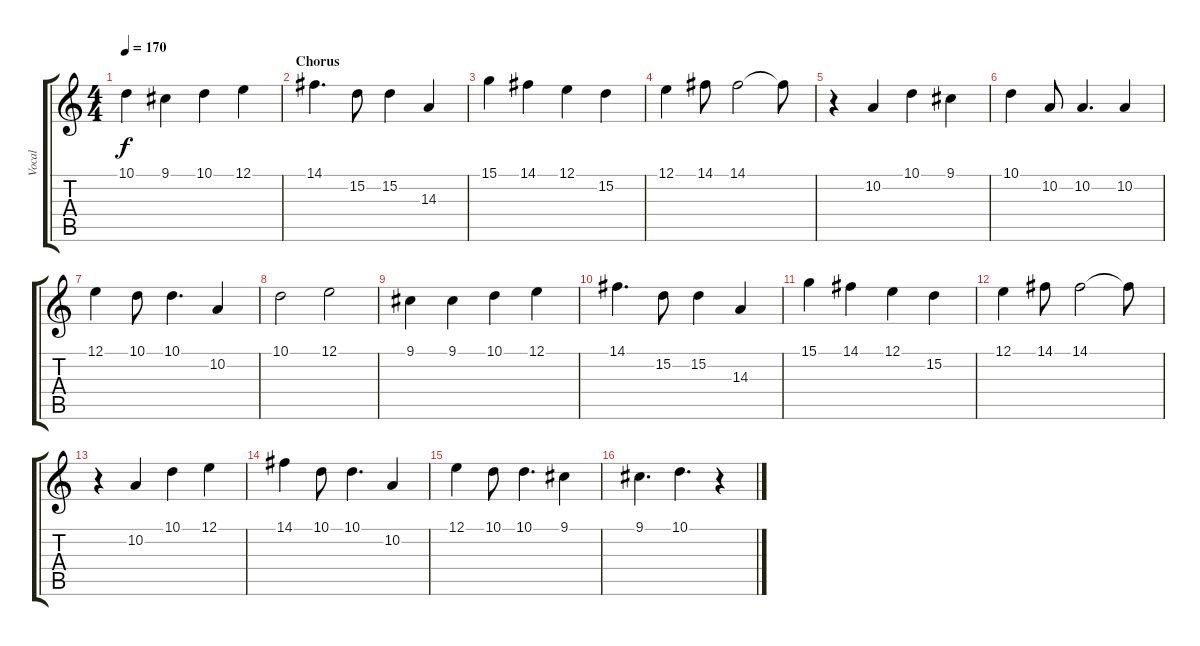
\track ("Vocal" "Vocal") {instrument acousticgrandpiano}
\staff {score tabs}
\tuning (E4 B3 G3 D3 A2 E2) {hide}
\ts (4 4)
\tempo 170
\clef g2
\ks c
10.1.4{dy f} 9.1.4 10.1.4 12.1.4 |
\section ("" "Chorus")
14.1.4{d} 15.2.8 15.2.4 14.3.4 |
15.1.4 14.1.4 12.1.4 15.2.4 |
12.1.4 14.1.8 14.1.2 14.1{t}.8 |
r.4 10.2.4 10.1.4 9.1.4 |
10.1.4 10.2.8 10.2.4{d} 10.2.4 |
12.1.4 10.1.8 10.1.4{d} 10.2.4 |
10.1.2 12.1.2 |
9.1.4 9.1.4 10.1.4 12.1.4 |
14.1.4{d} 15.2.8 15.2.4 14.3.4 |
15.1.4 14.1.4 12.1.4 15.2.4 |
12.1.4 14.1.8 14.1.2 14.1{t}.8 |
r.4 10.2.4 10.1.4 12.1.4 |
14.1.4 10.1.8 10.1.4{d} 10.2.4 |
12.1.4 10.1.8 10.1.4{d} 9.1.4 |
9.1.4{d} 10.1.4{d} r.4
